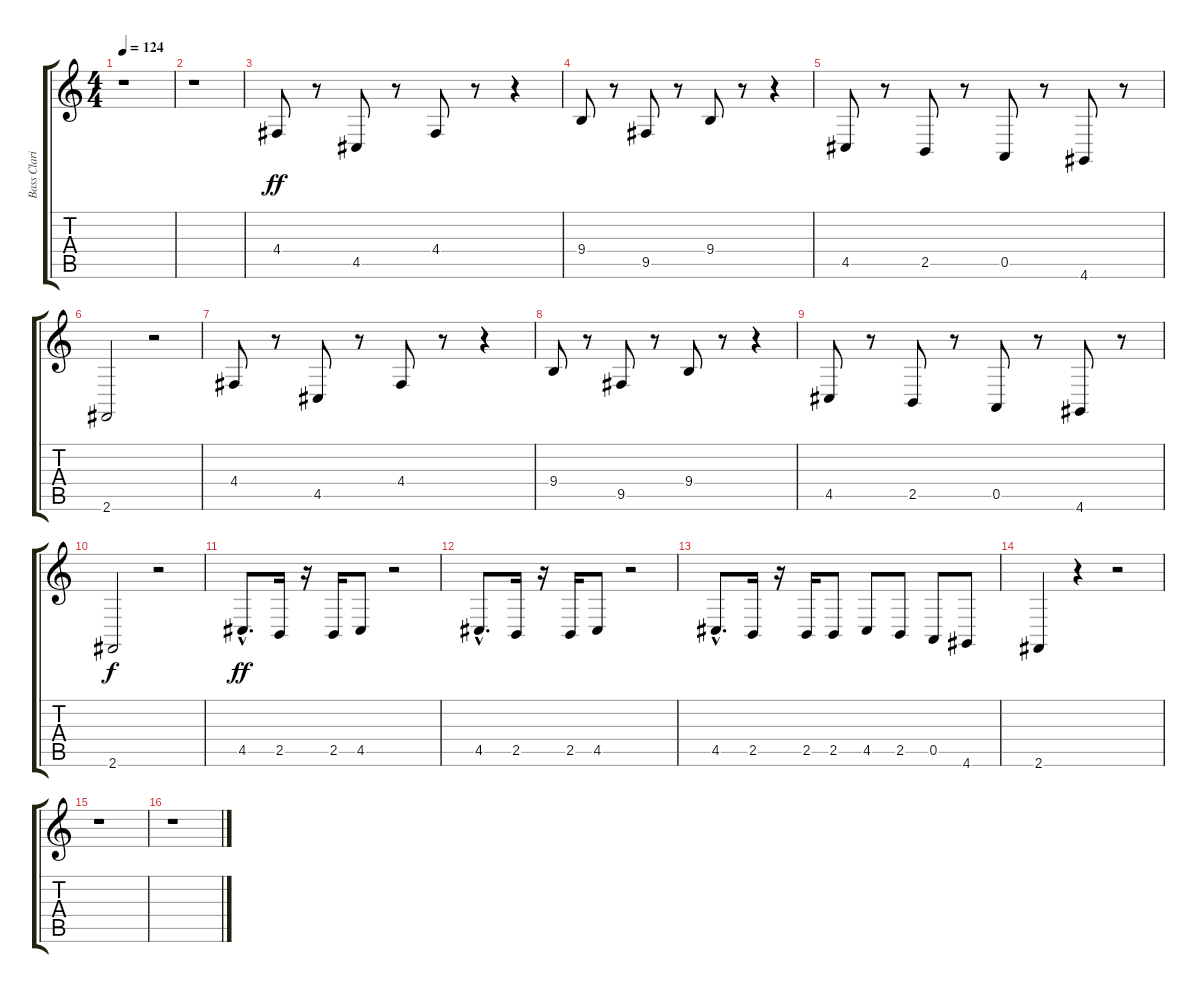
\track ("Bass Clarinet" "Bass Clari") {instrument clarinet}
\staff {score tabs}
\tuning (E4 B3 G3 D3 A2 E2) {hide}
\ts (4 4)
\tempo 124
\clef g2
\ks c
r.1{dy ff instrument clarinet} |
r.1 |
4.4.8 r.8 4.5.8 r.8 4.4.8 r.8 r.4 |
9.4.8 r.8 9.5.8 r.8 9.4.8 r.8 r.4 |
4.5.8 r.8 2.5.8 r.8 0.5.8 r.8 4.6.8 r.8 |
2.6.2 r.2 |
4.4.8 r.8 4.5.8 r.8 4.4.8 r.8 r.4 |
9.4.8 r.8 9.5.8 r.8 9.4.8 r.8 r.4 |
4.5.8 r.8 2.5.8 r.8 0.5.8 r.8 4.6.8 r.8 |
2.6.2{dy f} r.2 |
4.5{hac}.8{d dy ff} 2.5.16 r.16 2.5.16 4.5.8 r.2 |
4.5{hac}.8{d} 2.5.16 r.16 2.5.16 4.5.8 r.2 |
4.5{hac}.8{d} 2.5.16 r.16 2.5.16 2.5.8 4.5.8 2.5.8 0.5.8 4.6.8 |
2.6.4 r.4 r.2 |
r.1 |
r.1
